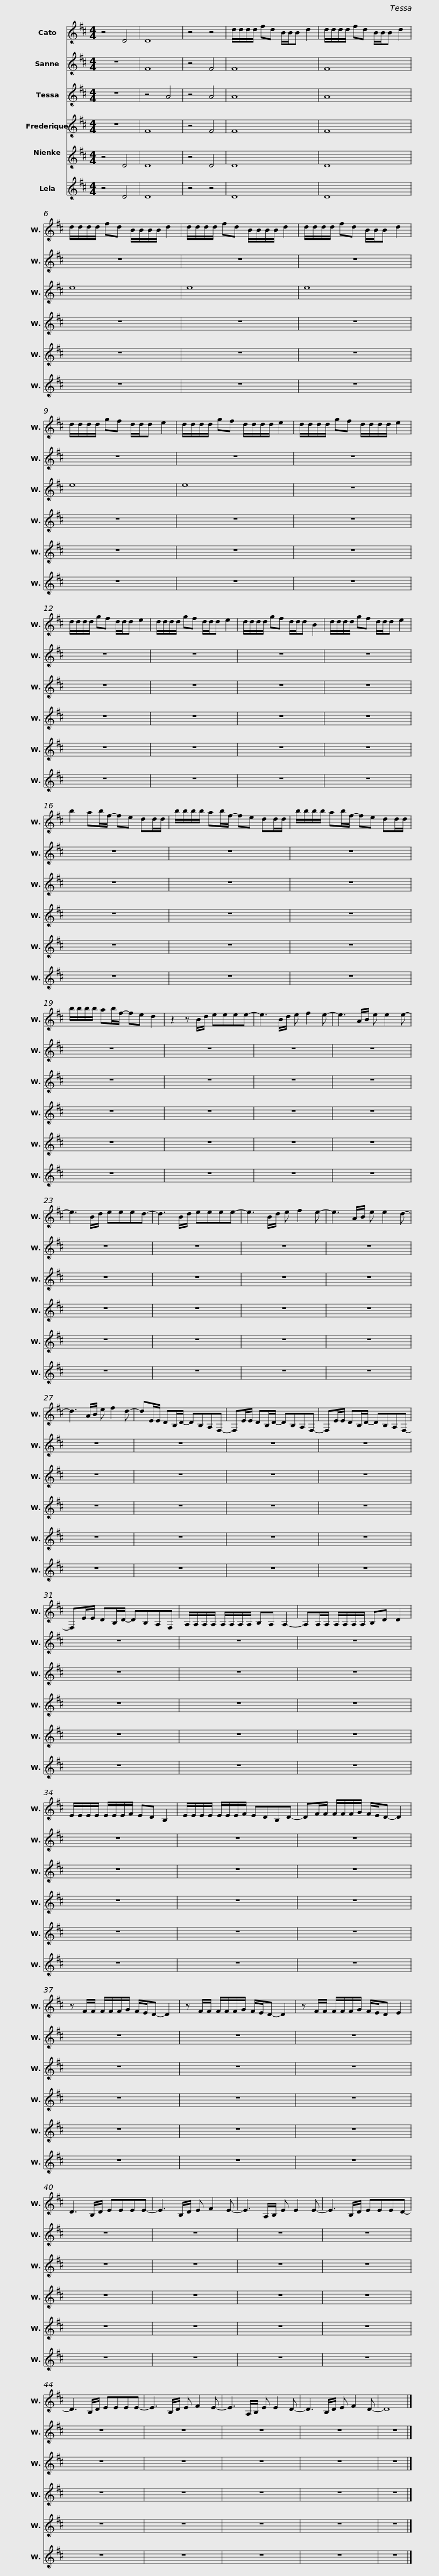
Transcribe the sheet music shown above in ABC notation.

X:1
%%score 1 2 3 4 5 6
L:1/8
M:4/4
I:linebreak $
K:D
V:1 treble
V:2 treble
V:3 treble
V:4 treble
V:5 treble
V:6 treble
V:1
 z4 D4 | D8 | z4 z4 | d/d/d/d/ fd B/B/B d2 | d/d/d/d/ fd B/B/B d2 | %5
 d/d/d/d/ fd B/B/B/B/ d2 |$ d/d/d/d/ fd B/B/B/B/ d2 | d/d/d/d/ fd B/B/B d2 | d/d/d/d/ gf d/d/d e2 | d/d/d/d/ gf d/d/d/d/ e2 |$ %10
 d/d/d/d/ gf d/d/d/d/ e2 | d/d/d/d/ gf d/d/d e2 | d/d/d/d/ gf d/d/d e2 | d/d/d/d/ gf d/d/d B2 |$ d/d/d/d/ gf d/d/d e2 | %15
 b2 ab/f/- fe dd/d/ | b/b/b/b/ ab/f/- fe dd/d/ |$ b/b/b/b/ ab/f/- fe dd/d/ | b/b/b/b/ ab/f/- fe d2 | z2 z B/d/ eeee- | %20
 e3 B/d/ e f2 e- |$ e3 A/B/ e e2 e- | e3 B/d/ eeed- | d3 B/d/ eeee- | e3 B/d/ e f2 e- | %25
 e3 A/B/ e e2 d- | d3 A/B/ e f2 d- |$ dE/E/ DB,/D/- DB,A,F,- | F,E/E/ DB,/D/- DB,A,F,- | F,E/E/ DB,/D/- DB,A,F,- |$ %30
 F,E/E/ DB,/D/- DB,A,F, | A,/A,/A,/A,/ A,/A,/A,/A,/ B,A, A,2- | A,A,/A,/ A,/A,/A,/A,/ B,D D2 |$ E/E/E/E/ E/E/E/F/ ED B,2 | E/E/E/E/ E/E/E/F/ EDB,D- | %35
 DF/F/ F/F/F/G/ F/E/D- D2 | z F/F/ F/F/F/G/ F/E/D- D2 |$ z F/F/ F/F/F/G/ F/E/D- D2 | z F/F/ F/F/F/G/ F/E/D E2 | D3 B,/D/ EEEE- | %40
 E3 B,/D/ E F2 E- |$ E3 A,/B,/ E E2 E- | E3 B,/D/ EEED- | D3 B,/D/ EEEE- | E3 B,/D/ E F2 E- | %45
 E3 A,/B,/ E E2 D- |$ D3 B,/D/ E F2 D- | D8 |] %48
V:2
 z8 | F8 | z4 F4 | F8 | F8 | %5
 z8 |$ z8 | z8 | z8 | z8 |$ %10
 z8 | z8 | z8 | z8 |$ z8 | %15
 z8 | z8 |$ z8 | z8 | z8 | %20
 z8 |$ z8 | z8 | z8 | z8 | %25
 z8 | z8 |$ z8 | z8 | z8 |$ %30
 z8 | z8 | z8 |$ z8 | z8 | %35
 z8 | z8 |$ z8 | z8 | z8 | %40
 z8 |$ z8 | z8 | z8 | z8 | %45
 z8 |$ z8 | z8 |] %48
V:3
 z8 | z4 A4 | z4 A4 | A8 | A8 | %5
 e8 |$ e8 | e8 | e8 | e8 |$ %10
 z8 | z8 | z8 | z8 |$ z8 | %15
 z8 | z8 |$ z8 | z8 | z8 | %20
 z8 |$ z8 | z8 | z8 | z8 | %25
 z8 | z8 |$ z8 | z8 | z8 |$ %30
 z8 | z8 | z8 |$ z8 | z8 | %35
 z8 | z8 |$ z8 | z8 | z8 | %40
 z8 |$ z8 | z8 | z8 | z8 | %45
 z8 |$ z8 | z8 |] %48
V:4
 z8 | F8 | z4 F4 | F8 | F8 | %5
 z8 |$ z8 | z8 | z8 | z8 |$ %10
 z8 | z8 | z8 | z8 |$ z8 | %15
 z8 | z8 |$ z8 | z8 | z8 | %20
 z8 |$ z8 | z8 | z8 | z8 | %25
 z8 | z8 |$ z8 | z8 | z8 |$ %30
 z8 | z8 | z8 |$ z8 | z8 | %35
 z8 | z8 |$ z8 | z8 | z8 | %40
 z8 |$ z8 | z8 | z8 | z8 | %45
 z8 |$ z8 | z8 |] %48
V:5
 z4 D4 | D8 | z4 D4 | D8 | D8 | %5
 z8 |$ z8 | z8 | z8 | z8 |$ %10
 z8 | z8 | z8 | z8 |$ z8 | %15
 z8 | z8 |$ z8 | z8 | z8 | %20
 z8 |$ z8 | z8 | z8 | z8 | %25
 z8 | z8 |$ z8 | z8 | z8 |$ %30
 z8 | z8 | z8 |$ z8 | z8 | %35
 z8 | z8 |$ z8 | z8 | z8 | %40
 z8 |$ z8 | z8 | z8 | z8 | %45
 z8 |$ z8 | z8 |] %48
V:6
 z4 D4 | D8 | z4 z4 | D8 | D8 | %5
 z8 |$ z8 | z8 | z8 | z8 |$ %10
 z8 | z8 | z8 | z8 |$ z8 | %15
 z8 | z8 |$ z8 | z8 | z8 | %20
 z8 |$ z8 | z8 | z8 | z8 | %25
 z8 | z8 |$ z8 | z8 | z8 |$ %30
 z8 | z8 | z8 |$ z8 | z8 | %35
 z8 | z8 |$ z8 | z8 | z8 | %40
 z8 |$ z8 | z8 | z8 | z8 | %45
 z8 |$ z8 | z8 |] %48
